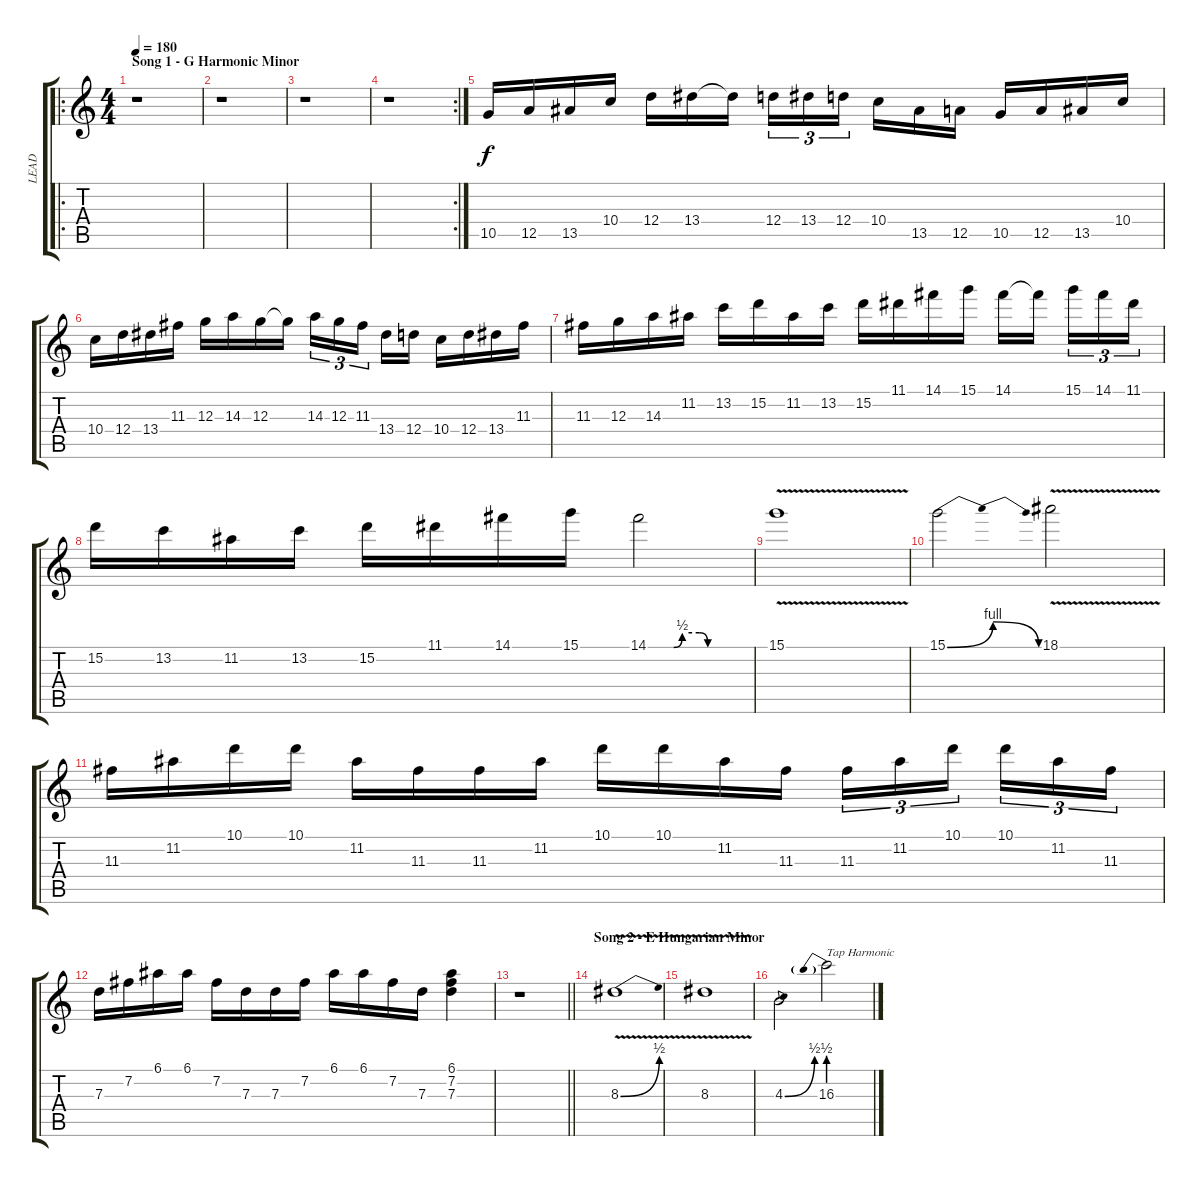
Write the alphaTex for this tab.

\track ("LEAD" "LEAD") {instrument distortionguitar}
\staff {score tabs}
\tuning (E4 B3 G3 D3 A2 E2) {hide}
\ro
\ts (4 4)
\section ("" "Song 1 - G Harmonic Minor")
\tempo 180
\clef g2
\ks c
r.1{dy f instrument distortionguitar} |
r.1 |
r.1 |
\rc 2
r.1 |
10.5.16 12.5.16 13.5.16 10.4.16 12.4.16 13.4.16 13.4{t}.16{beam splitsecondary} 12.4.16{tu (3 2)} 13.4.16{tu (3 2)} 12.4.16{tu (3 2) beam splitsecondary} 10.4.16 13.5.16 12.5.16 10.5.16 12.5.16 13.5.16 10.4.16 |
10.4.16 12.4.16 13.4.16 11.3.16 12.3.16 14.3.16 12.3.16 12.3{t}.16 14.3.16{tu (3 2)} 12.3.16{tu (3 2)} 11.3.16{tu (3 2) beam splitsecondary} 13.4.16 12.4.16 10.4.16 12.4.16 13.4.16 11.3.16 |
11.3.16 12.3.16 14.3.16 11.2.16 13.2.16 15.2.16 11.2.16 13.2.16 15.2.16 11.1.16 14.1.16 15.1.16 14.1.16 14.1{t}.16{beam splitsecondary} 15.1.16{tu (3 2)} 14.1.16{tu (3 2)} 11.1.16{tu (3 2)} |
15.2.16 13.2.16 11.2.16 13.2.16 15.2.16 11.1.16 14.1.16 15.1.16 14.1{be (custom 0 0 15 0 20 2 30 2 35 0 45 0 60 0)}.2 |
15.1{v}.1 |
15.1{be (bendrelease 0 0 15 4 50 4 60 0)}.2 18.1{v}.2 |
11.3.16 11.2.16 10.1.16 10.1.16 11.2.16 11.3.16 11.3.16 11.2.16 10.1.16 10.1.16 11.2.16 11.3.16 11.3.16{tu (3 2)} 11.2.16{tu (3 2)} 10.1.16{tu (3 2) beam splitsecondary} 10.1.16{tu (3 2)} 11.2.16{tu (3 2)} 11.3.16{tu (3 2)} |
7.3.16 7.2.16 6.1.16 6.1.16 7.2.16 7.3.16 7.3.16 7.2.16 6.1.16 6.1.16 7.2.16 7.3.16 (6.1 7.2 7.3).4 |
\barLineRight lightlight
r.1 |
\section ("" "Song 2 - E Hungarian Minor")
8.3{be (bend 0 0 60 2) v}.1 |
8.3{v}.1 |
4.3{be (bend 0 0 60 2)}.2 16.3{be (prebend 0 2 60 2)}.2{txt "Tap Harmonic"}
